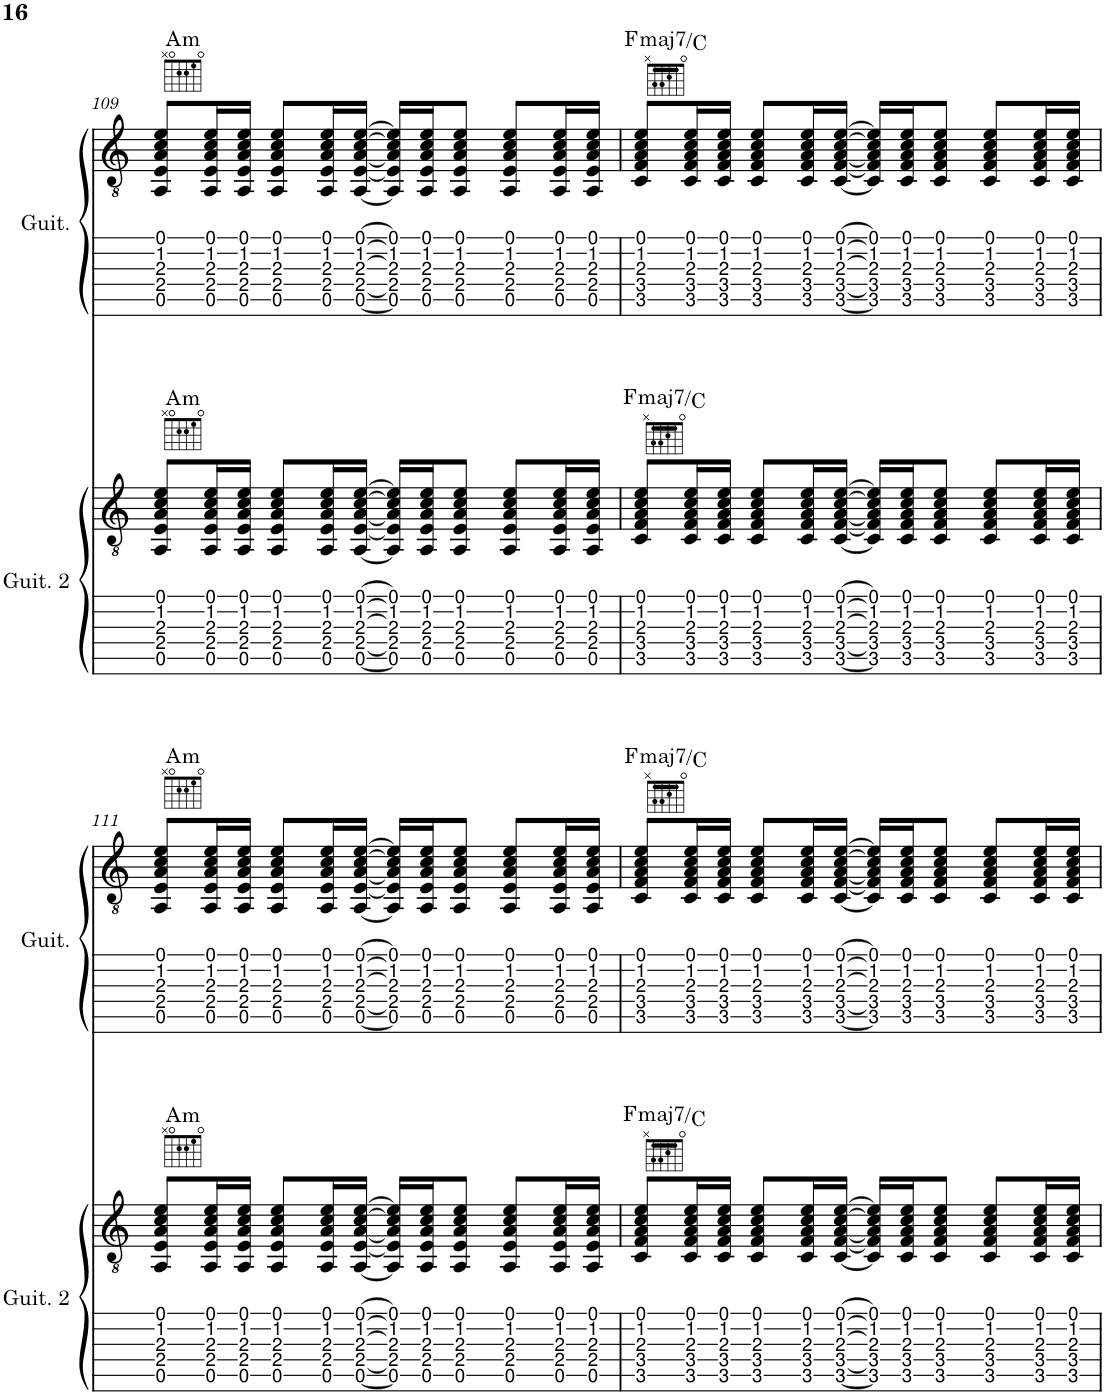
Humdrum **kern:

**kern	**kern	**harte	**kern	**kern	**harte
*part2	*part2	*part2	*part1	*part1	*part1
*staff4	*staff3	*	*staff2	*staff1	*
*I"Guitar 2	*	*	*I"Guitar 1	*	*
*I'Guit. 2	*	*	*I'Guit.	*	*
!!LO:PB:g=z
*	*clefGv2	*	*	*clefGv2	*
*k[]	*k[]	*	*k[]	*k[]	*
*M4/4	*M4/4	*	*M4/4	*M4/4	*
=109	=109	=109	=109	=109	=109
!	!	!LO:H:kt=m	!	!	!LO:H:kt=m
8AA\ 8E\ 8A\ 8c\ 8e\L	8AA/ 8E/ 8A/ 8c/ 8e/L	A:min	8AA\ 8E\ 8A\ 8c\ 8e\L	8AA/ 8E/ 8A/ 8c/ 8e/L	A:min
16AA\ 16E\ 16A\ 16c\ 16e\L	16AA/ 16E/ 16A/ 16c/ 16e/L	.	16AA\ 16E\ 16A\ 16c\ 16e\L	16AA/ 16E/ 16A/ 16c/ 16e/L	.
16AA\ 16E\ 16A\ 16c\ 16e\JJ	16AA/ 16E/ 16A/ 16c/ 16e/JJ	.	16AA\ 16E\ 16A\ 16c\ 16e\JJ	16AA/ 16E/ 16A/ 16c/ 16e/JJ	.
8AA\ 8E\ 8A\ 8c\ 8e\L	8AA/ 8E/ 8A/ 8c/ 8e/L	.	8AA\ 8E\ 8A\ 8c\ 8e\L	8AA/ 8E/ 8A/ 8c/ 8e/L	.
16AA\ 16E\ 16A\ 16c\ 16e\L	16AA/ 16E/ 16A/ 16c/ 16e/L	.	16AA\ 16E\ 16A\ 16c\ 16e\L	16AA/ 16E/ 16A/ 16c/ 16e/L	.
[16AA\ [16E\ [16A\ [16c\ [16e\JJ	[16AA/ [16E/ [16A/ [16c/ [16e/JJ	.	[16AA\ [16E\ [16A\ [16c\ [16e\JJ	[16AA/ [16E/ [16A/ [16c/ [16e/JJ	.
16AA]\ 16E]\ 16A]\ 16c]\ 16e]\LL	16AA/] 16E/] 16A/] 16c/] 16e/]LL	.	16AA]\ 16E]\ 16A]\ 16c]\ 16e]\LL	16AA/] 16E/] 16A/] 16c/] 16e/]LL	.
16AA\ 16E\ 16A\ 16c\ 16e\J	16AA/ 16E/ 16A/ 16c/ 16e/J	.	16AA\ 16E\ 16A\ 16c\ 16e\J	16AA/ 16E/ 16A/ 16c/ 16e/J	.
8AA\ 8E\ 8A\ 8c\ 8e\J	8AA/ 8E/ 8A/ 8c/ 8e/J	.	8AA\ 8E\ 8A\ 8c\ 8e\J	8AA/ 8E/ 8A/ 8c/ 8e/J	.
8AA\ 8E\ 8A\ 8c\ 8e\L	8AA/ 8E/ 8A/ 8c/ 8e/L	.	8AA\ 8E\ 8A\ 8c\ 8e\L	8AA/ 8E/ 8A/ 8c/ 8e/L	.
16AA\ 16E\ 16A\ 16c\ 16e\L	16AA/ 16E/ 16A/ 16c/ 16e/L	.	16AA\ 16E\ 16A\ 16c\ 16e\L	16AA/ 16E/ 16A/ 16c/ 16e/L	.
16AA\ 16E\ 16A\ 16c\ 16e\JJ	16AA/ 16E/ 16A/ 16c/ 16e/JJ	.	16AA\ 16E\ 16A\ 16c\ 16e\JJ	16AA/ 16E/ 16A/ 16c/ 16e/JJ	.
=110	=110	=110	=110	=110	=110
!	!	!LO:H:kt=maj7	!	!	!LO:H:kt=maj7
8C\ 8F\ 8A\ 8c\ 8e\L	8C/ 8F/ 8A/ 8c/ 8e/L	F:maj7/5	8C\ 8F\ 8A\ 8c\ 8e\L	8C/ 8F/ 8A/ 8c/ 8e/L	F:maj7/5
16C\ 16F\ 16A\ 16c\ 16e\L	16C/ 16F/ 16A/ 16c/ 16e/L	.	16C\ 16F\ 16A\ 16c\ 16e\L	16C/ 16F/ 16A/ 16c/ 16e/L	.
16C\ 16F\ 16A\ 16c\ 16e\JJ	16C/ 16F/ 16A/ 16c/ 16e/JJ	.	16C\ 16F\ 16A\ 16c\ 16e\JJ	16C/ 16F/ 16A/ 16c/ 16e/JJ	.
8C\ 8F\ 8A\ 8c\ 8e\L	8C/ 8F/ 8A/ 8c/ 8e/L	.	8C\ 8F\ 8A\ 8c\ 8e\L	8C/ 8F/ 8A/ 8c/ 8e/L	.
16C\ 16F\ 16A\ 16c\ 16e\L	16C/ 16F/ 16A/ 16c/ 16e/L	.	16C\ 16F\ 16A\ 16c\ 16e\L	16C/ 16F/ 16A/ 16c/ 16e/L	.
[16C\ [16F\ [16A\ [16c\ [16e\JJ	[16C/ [16F/ [16A/ [16c/ [16e/JJ	.	[16C\ [16F\ [16A\ [16c\ [16e\JJ	[16C/ [16F/ [16A/ [16c/ [16e/JJ	.
16C]\ 16F]\ 16A]\ 16c]\ 16e]\LL	16C/] 16F/] 16A/] 16c/] 16e/]LL	.	16C]\ 16F]\ 16A]\ 16c]\ 16e]\LL	16C/] 16F/] 16A/] 16c/] 16e/]LL	.
16C\ 16F\ 16A\ 16c\ 16e\J	16C/ 16F/ 16A/ 16c/ 16e/J	.	16C\ 16F\ 16A\ 16c\ 16e\J	16C/ 16F/ 16A/ 16c/ 16e/J	.
8C\ 8F\ 8A\ 8c\ 8e\J	8C/ 8F/ 8A/ 8c/ 8e/J	.	8C\ 8F\ 8A\ 8c\ 8e\J	8C/ 8F/ 8A/ 8c/ 8e/J	.
8C\ 8F\ 8A\ 8c\ 8e\L	8C/ 8F/ 8A/ 8c/ 8e/L	.	8C\ 8F\ 8A\ 8c\ 8e\L	8C/ 8F/ 8A/ 8c/ 8e/L	.
16C\ 16F\ 16A\ 16c\ 16e\L	16C/ 16F/ 16A/ 16c/ 16e/L	.	16C\ 16F\ 16A\ 16c\ 16e\L	16C/ 16F/ 16A/ 16c/ 16e/L	.
16C\ 16F\ 16A\ 16c\ 16e\JJ	16C/ 16F/ 16A/ 16c/ 16e/JJ	.	16C\ 16F\ 16A\ 16c\ 16e\JJ	16C/ 16F/ 16A/ 16c/ 16e/JJ	.
!!LO:LB:g=z
=111	=111	=111	=111	=111	=111
!	!	!LO:H:kt=m	!	!	!LO:H:kt=m
8AA\ 8E\ 8A\ 8c\ 8e\L	8AA/ 8E/ 8A/ 8c/ 8e/L	A:min	8AA\ 8E\ 8A\ 8c\ 8e\L	8AA/ 8E/ 8A/ 8c/ 8e/L	A:min
16AA\ 16E\ 16A\ 16c\ 16e\L	16AA/ 16E/ 16A/ 16c/ 16e/L	.	16AA\ 16E\ 16A\ 16c\ 16e\L	16AA/ 16E/ 16A/ 16c/ 16e/L	.
16AA\ 16E\ 16A\ 16c\ 16e\JJ	16AA/ 16E/ 16A/ 16c/ 16e/JJ	.	16AA\ 16E\ 16A\ 16c\ 16e\JJ	16AA/ 16E/ 16A/ 16c/ 16e/JJ	.
8AA\ 8E\ 8A\ 8c\ 8e\L	8AA/ 8E/ 8A/ 8c/ 8e/L	.	8AA\ 8E\ 8A\ 8c\ 8e\L	8AA/ 8E/ 8A/ 8c/ 8e/L	.
16AA\ 16E\ 16A\ 16c\ 16e\L	16AA/ 16E/ 16A/ 16c/ 16e/L	.	16AA\ 16E\ 16A\ 16c\ 16e\L	16AA/ 16E/ 16A/ 16c/ 16e/L	.
[16AA\ [16E\ [16A\ [16c\ [16e\JJ	[16AA/ [16E/ [16A/ [16c/ [16e/JJ	.	[16AA\ [16E\ [16A\ [16c\ [16e\JJ	[16AA/ [16E/ [16A/ [16c/ [16e/JJ	.
16AA]\ 16E]\ 16A]\ 16c]\ 16e]\LL	16AA/] 16E/] 16A/] 16c/] 16e/]LL	.	16AA]\ 16E]\ 16A]\ 16c]\ 16e]\LL	16AA/] 16E/] 16A/] 16c/] 16e/]LL	.
16AA\ 16E\ 16A\ 16c\ 16e\J	16AA/ 16E/ 16A/ 16c/ 16e/J	.	16AA\ 16E\ 16A\ 16c\ 16e\J	16AA/ 16E/ 16A/ 16c/ 16e/J	.
8AA\ 8E\ 8A\ 8c\ 8e\J	8AA/ 8E/ 8A/ 8c/ 8e/J	.	8AA\ 8E\ 8A\ 8c\ 8e\J	8AA/ 8E/ 8A/ 8c/ 8e/J	.
8AA\ 8E\ 8A\ 8c\ 8e\L	8AA/ 8E/ 8A/ 8c/ 8e/L	.	8AA\ 8E\ 8A\ 8c\ 8e\L	8AA/ 8E/ 8A/ 8c/ 8e/L	.
16AA\ 16E\ 16A\ 16c\ 16e\L	16AA/ 16E/ 16A/ 16c/ 16e/L	.	16AA\ 16E\ 16A\ 16c\ 16e\L	16AA/ 16E/ 16A/ 16c/ 16e/L	.
16AA\ 16E\ 16A\ 16c\ 16e\JJ	16AA/ 16E/ 16A/ 16c/ 16e/JJ	.	16AA\ 16E\ 16A\ 16c\ 16e\JJ	16AA/ 16E/ 16A/ 16c/ 16e/JJ	.
=112	=112	=112	=112	=112	=112
!	!	!LO:H:kt=maj7	!	!	!LO:H:kt=maj7
8C\ 8F\ 8A\ 8c\ 8e\L	8C/ 8F/ 8A/ 8c/ 8e/L	F:maj7/5	8C\ 8F\ 8A\ 8c\ 8e\L	8C/ 8F/ 8A/ 8c/ 8e/L	F:maj7/5
16C\ 16F\ 16A\ 16c\ 16e\L	16C/ 16F/ 16A/ 16c/ 16e/L	.	16C\ 16F\ 16A\ 16c\ 16e\L	16C/ 16F/ 16A/ 16c/ 16e/L	.
16C\ 16F\ 16A\ 16c\ 16e\JJ	16C/ 16F/ 16A/ 16c/ 16e/JJ	.	16C\ 16F\ 16A\ 16c\ 16e\JJ	16C/ 16F/ 16A/ 16c/ 16e/JJ	.
8C\ 8F\ 8A\ 8c\ 8e\L	8C/ 8F/ 8A/ 8c/ 8e/L	.	8C\ 8F\ 8A\ 8c\ 8e\L	8C/ 8F/ 8A/ 8c/ 8e/L	.
16C\ 16F\ 16A\ 16c\ 16e\L	16C/ 16F/ 16A/ 16c/ 16e/L	.	16C\ 16F\ 16A\ 16c\ 16e\L	16C/ 16F/ 16A/ 16c/ 16e/L	.
[16C\ [16F\ [16A\ [16c\ [16e\JJ	[16C/ [16F/ [16A/ [16c/ [16e/JJ	.	[16C\ [16F\ [16A\ [16c\ [16e\JJ	[16C/ [16F/ [16A/ [16c/ [16e/JJ	.
16C]\ 16F]\ 16A]\ 16c]\ 16e]\LL	16C/] 16F/] 16A/] 16c/] 16e/]LL	.	16C]\ 16F]\ 16A]\ 16c]\ 16e]\LL	16C/] 16F/] 16A/] 16c/] 16e/]LL	.
16C\ 16F\ 16A\ 16c\ 16e\J	16C/ 16F/ 16A/ 16c/ 16e/J	.	16C\ 16F\ 16A\ 16c\ 16e\J	16C/ 16F/ 16A/ 16c/ 16e/J	.
8C\ 8F\ 8A\ 8c\ 8e\J	8C/ 8F/ 8A/ 8c/ 8e/J	.	8C\ 8F\ 8A\ 8c\ 8e\J	8C/ 8F/ 8A/ 8c/ 8e/J	.
8C\ 8F\ 8A\ 8c\ 8e\L	8C/ 8F/ 8A/ 8c/ 8e/L	.	8C\ 8F\ 8A\ 8c\ 8e\L	8C/ 8F/ 8A/ 8c/ 8e/L	.
16C\ 16F\ 16A\ 16c\ 16e\L	16C/ 16F/ 16A/ 16c/ 16e/L	.	16C\ 16F\ 16A\ 16c\ 16e\L	16C/ 16F/ 16A/ 16c/ 16e/L	.
16C\ 16F\ 16A\ 16c\ 16e\JJ	16C/ 16F/ 16A/ 16c/ 16e/JJ	.	16C\ 16F\ 16A\ 16c\ 16e\JJ	16C/ 16F/ 16A/ 16c/ 16e/JJ	.
=	=	=	=	=	=
*-	*-	*-	*-	*-	*-
